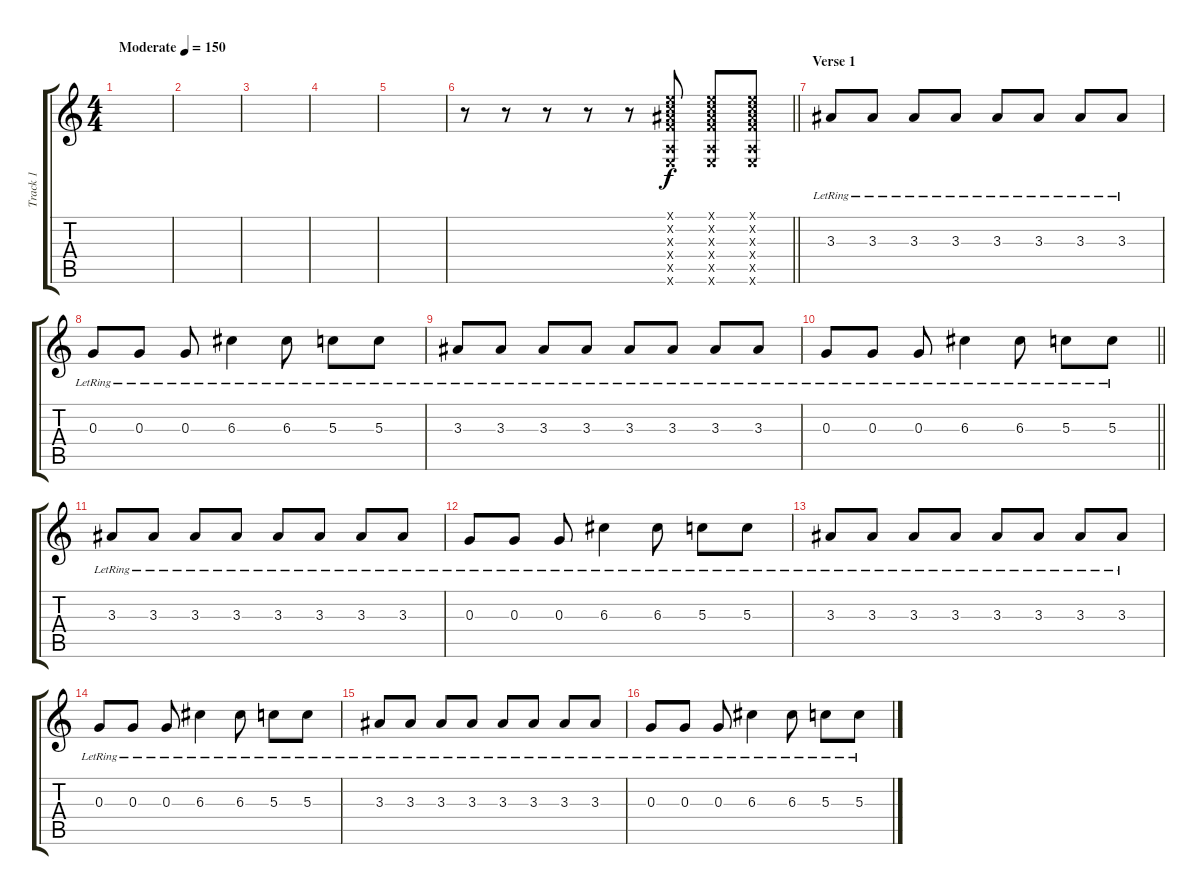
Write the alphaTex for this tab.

\track ("Track 1" "Track 1") {instrument overdrivenguitar}
\staff {score tabs}
\tuning (E4 B3 G3 D3 A2 E2) {hide}
\ts (4 4)
\tempo (150 "Moderate")
\clef g2
\ks c
|
|
|
|
|
\barLineRight lightlight
r.8 r.8 r.8 r.8 r.8 (0.1{x} 1.2{x} 3.3{x} 3.4{x} 0.5{x} 0.6{x}).8 (0.1{x} 1.2{x} 3.3{x} 3.4{x} 0.5{x} 0.6{x}).8 (0.1{x} 1.2{x} 3.3{x} 3.4{x} 0.5{x} 0.6{x}).8 |
\section ("" "Verse 1")
3.3{lr}.8 3.3{lr}.8 3.3{lr}.8 3.3{lr}.8 3.3{lr}.8 3.3{lr}.8 3.3{lr}.8 3.3{lr}.8 |
0.3{lr}.8 0.3{lr}.8 0.3{lr}.8 6.3{lr}.4 6.3{lr}.8 5.3{lr}.8 5.3{lr}.8 |
3.3{lr}.8 3.3{lr}.8 3.3{lr}.8 3.3{lr}.8 3.3{lr}.8 3.3{lr}.8 3.3{lr}.8 3.3{lr}.8 |
\barLineRight lightlight
0.3{lr}.8 0.3{lr}.8 0.3{lr}.8 6.3{lr}.4 6.3{lr}.8 5.3{lr}.8 5.3{lr}.8 |
3.3{lr}.8 3.3{lr}.8 3.3{lr}.8 3.3{lr}.8 3.3{lr}.8 3.3{lr}.8 3.3{lr}.8 3.3{lr}.8 |
0.3{lr}.8 0.3{lr}.8 0.3{lr}.8 6.3{lr}.4 6.3{lr}.8 5.3{lr}.8 5.3{lr}.8 |
3.3{lr}.8 3.3{lr}.8 3.3{lr}.8 3.3{lr}.8 3.3{lr}.8 3.3{lr}.8 3.3{lr}.8 3.3{lr}.8 |
0.3{lr}.8 0.3{lr}.8 0.3{lr}.8 6.3{lr}.4 6.3{lr}.8 5.3{lr}.8 5.3{lr}.8 |
3.3{lr}.8 3.3{lr}.8 3.3{lr}.8 3.3{lr}.8 3.3{lr}.8 3.3{lr}.8 3.3{lr}.8 3.3{lr}.8 |
0.3{lr}.8 0.3{lr}.8 0.3{lr}.8 6.3{lr}.4 6.3{lr}.8 5.3{lr}.8 5.3{lr}.8
